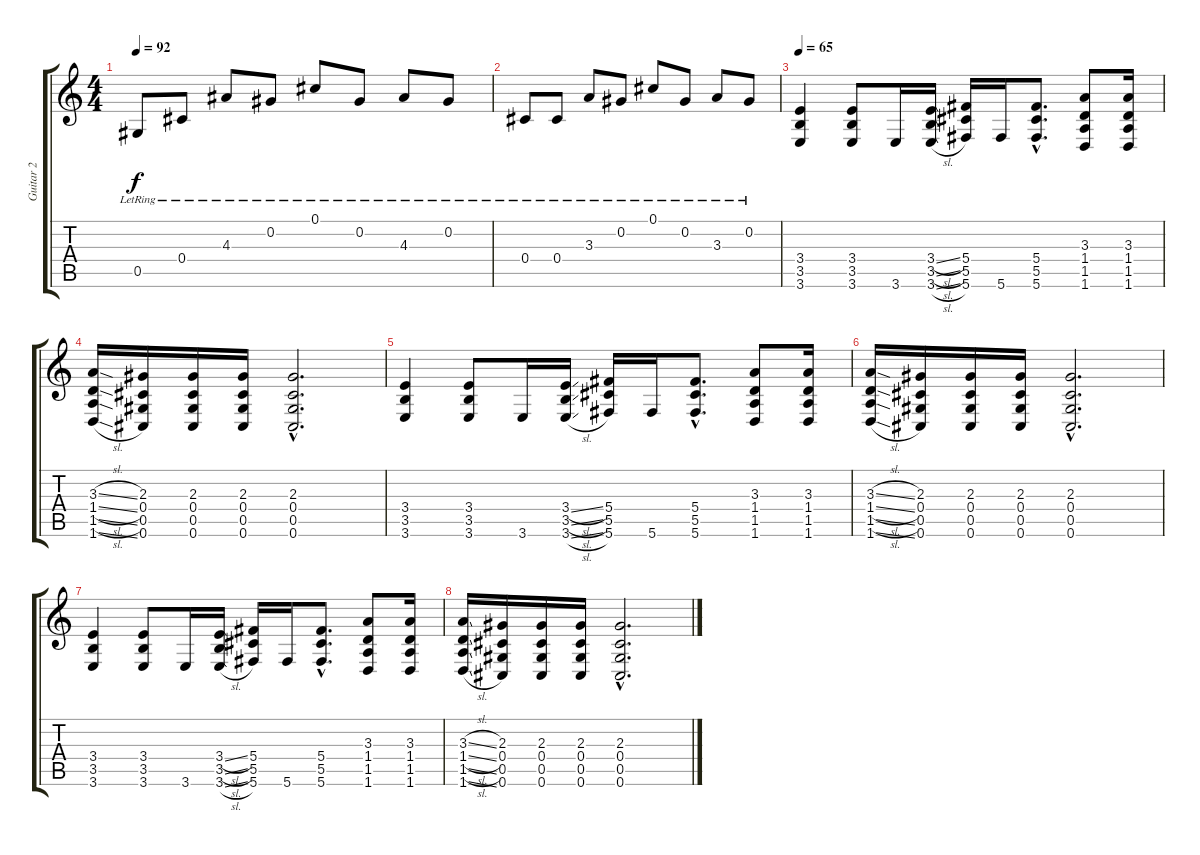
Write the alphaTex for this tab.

\track ("Guitar 2" "Guitar 2") {instrument acousticguitarsteel}
\staff {score tabs}
\tuning (Db4 Ab3 Gb3 Db3 Ab2 Db2) {hide}
\ts (4 4)
\tempo 92
\clef g2
\ks c
0.5{lr}.8{dy f} 0.4{lr}.8 4.3{lr}.8 0.2{lr}.8 0.1{lr}.8 0.2{lr}.8 4.3{lr}.8 0.2{lr}.8 |
0.4{lr}.8 0.4{lr}.8 3.3{lr}.8 0.2{lr}.8 0.1{lr}.8 0.2{lr}.8 3.3{lr}.8 0.2{lr}.8 |
\section ("" "")
\tempo 65
(3.4 3.5 3.6).4{instrument distortionguitar} (3.4 3.5 3.6).8 3.6.16 (3.4{sl} 3.5{sl} 3.6{sl}).16 (5.4 5.5 5.6).16 5.6.16 (5.4{hac} 5.5{hac} 5.6{hac}).8{d} (3.3 1.4 1.5 1.6).8 (3.3 1.4 1.5 1.6).16 |
(3.3{sl} 1.4{sl} 1.5{sl} 1.6{sl}).16 (2.3 0.4 0.5 0.6).16 (2.3 0.4 0.5 0.6).16 (2.3 0.4 0.5 0.6).16 (2.3{hac} 0.4{hac} 0.5{hac} 0.6{hac}).2{d} |
(3.4 3.5 3.6).4 (3.4 3.5 3.6).8 3.6.16 (3.4{sl} 3.5{sl} 3.6{sl}).16 (5.4 5.5 5.6).16 5.6.16 (5.4{hac} 5.5{hac} 5.6{hac}).8{d} (3.3 1.4 1.5 1.6).8 (3.3 1.4 1.5 1.6).16 |
(3.3{sl} 1.4{sl} 1.5{sl} 1.6{sl}).16 (2.3 0.4 0.5 0.6).16 (2.3 0.4 0.5 0.6).16 (2.3 0.4 0.5 0.6).16 (2.3{hac} 0.4{hac} 0.5{hac} 0.6{hac}).2{d} |
(3.4 3.5 3.6).4 (3.4 3.5 3.6).8 3.6.16 (3.4{sl} 3.5{sl} 3.6{sl}).16 (5.4 5.5 5.6).16 5.6.16 (5.4{hac} 5.5{hac} 5.6{hac}).8{d} (3.3 1.4 1.5 1.6).8 (3.3 1.4 1.5 1.6).16 |
(3.3{sl} 1.4{sl} 1.5{sl} 1.6{sl}).16 (2.3 0.4 0.5 0.6).16 (2.3 0.4 0.5 0.6).16 (2.3 0.4 0.5 0.6).16 (2.3{hac} 0.4{hac} 0.5{hac} 0.6{hac}).2{d}
